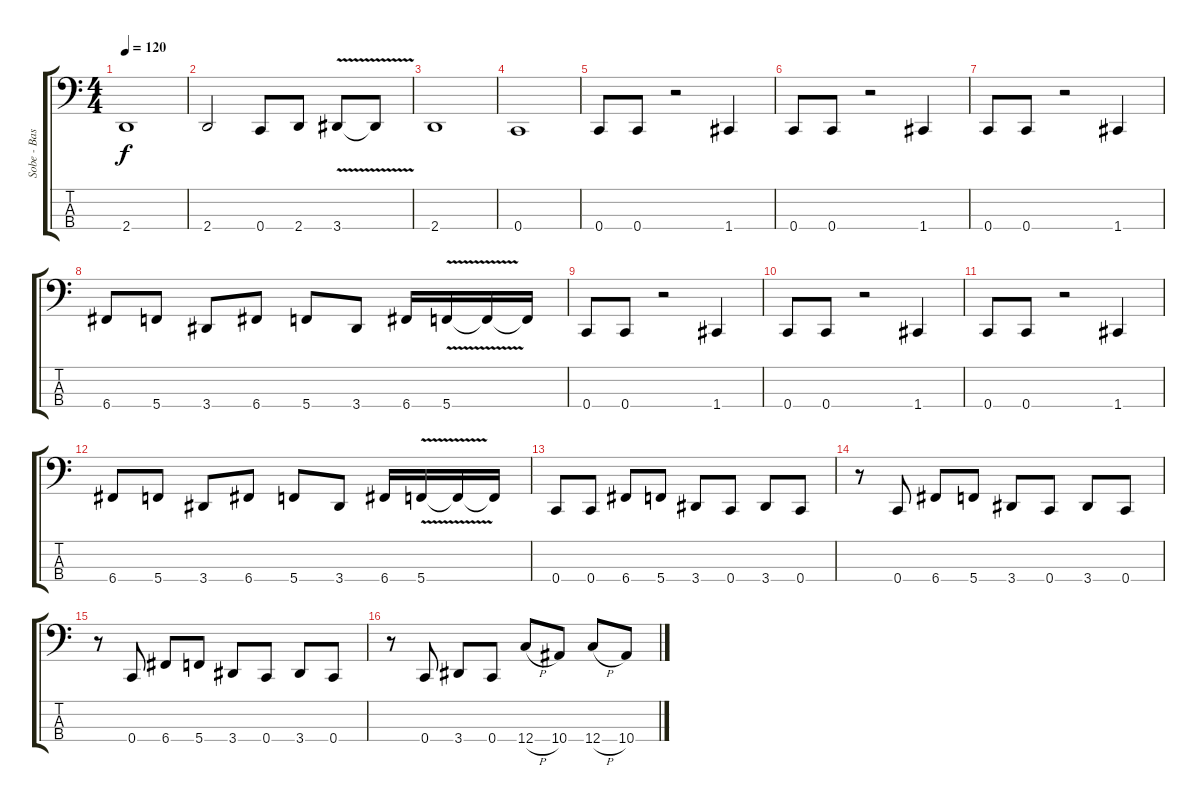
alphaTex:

\track ("Sobe - Bass Guitar" "Sobe - Bas") {instrument electricbassfinger}
\staff {score tabs}
\tuning (F2 C2 G1 C1) {hide}
\ts (4 4)
\tempo 120
\clef f4
\ks c
2.4.1{dy f} |
2.4.2 0.4.8 2.4.8 3.4{v}.8 3.4{t}.8 |
2.4.1 |
0.4.1 |
0.4.8 0.4.8 r.2 1.4.4 |
0.4.8 0.4.8 r.2 1.4.4 |
0.4.8 0.4.8 r.2 1.4.4 |
6.4.8 5.4.8 3.4.8 6.4.8 5.4.8 3.4.8 6.4.16 5.4{v}.16 5.4{t}.16 5.4{t}.16 |
0.4.8 0.4.8 r.2 1.4.4 |
0.4.8 0.4.8 r.2 1.4.4 |
0.4.8 0.4.8 r.2 1.4.4 |
6.4.8 5.4.8 3.4.8 6.4.8 5.4.8 3.4.8 6.4.16 5.4{v}.16 5.4{t}.16 5.4{t}.16 |
0.4.8 0.4.8 6.4.8 5.4.8 3.4.8 0.4.8 3.4.8 0.4.8 |
r.8 0.4.8 6.4.8 5.4.8 3.4.8 0.4.8 3.4.8 0.4.8 |
r.8 0.4.8 6.4.8 5.4.8 3.4.8 0.4.8 3.4.8 0.4.8 |
r.8 0.4.8 3.4.8 0.4.8 12.4{h}.8 10.4.8 12.4{h}.8 10.4.8
